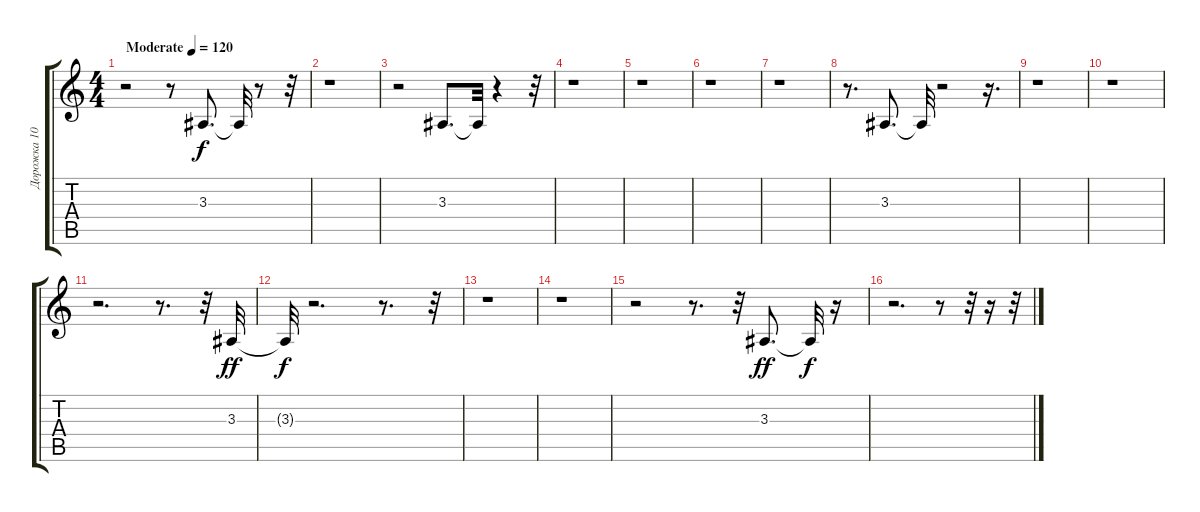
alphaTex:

\track ("Дорожка 10" "Дорожка 10") {instrument acousticgrandpiano}
\staff {score tabs}
\tuning (E4 B3 G3 D3 A2 E2) {hide}
\ts (4 4)
\tempo (120 "Moderate")
\clef g2
\ks c
r.2{dy f instrument acousticgrandpiano} r.8 3.3.8{d} 3.3{t}.32 r.8 r.32 |
r.1 |
r.2 3.3.8{d} 3.3{t}.32 r.4 r.32 |
r.1 |
r.1 |
r.1 |
r.1 |
r.8{d} 3.3.8{d} 3.3{t}.32 r.2 r.16{d} |
r.1 |
r.1 |
r.2{d} r.8{d} r.32 3.3.32{dy ff} |
3.3{t}.32{dy f} r.2{d} r.8{d} r.32 |
r.1 |
r.1 |
r.2 r.8{d} r.32 3.3.8{d dy ff} 3.3{t}.32{dy f} r.16 |
r.2{d} r.8 r.32 r.16 r.32
